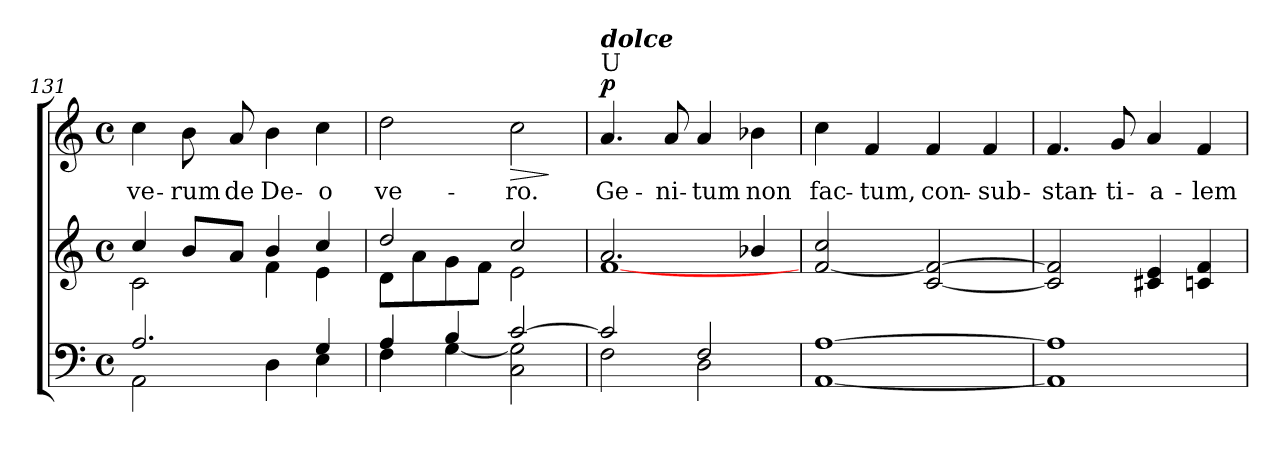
**kern	**kern	**kern	**text	**dynam
*part2	*part2	*part1	*part1	*part1
*staff3	*staff2	*staff1	*staff1	*staff1
*clefF4	*clefG2	*clefG2	*	*
*k[]	*k[]	*k[]	*	*
*C:	*C:	*C:	*	*
*M4/4	*M4/4	*M4/4	*	*
*met(c)	*met(c)	*met(c)	*	*
=131	=131	=131	=131	=131
*^	*^	*	*	*
!	!	!	!	!	!LO:LY:b	!
2.A/	2AA\	4cc/	2c\	4cc\	ve-	.
!	!	!	!	!	!LO:LY:b	!
.	.	8b/L	.	8b\	-rum	.
!	!	!	!	!	!LO:LY:b	!
.	.	8a/J	.	8a/	de	.
!	!	!	!	!	!LO:LY:b	!
.	4D\	4b/	4f\	4b\	De-	.
!	!	!	!	!	!LO:LY:b	!
4G/	4E\	4cc/	4e\	4cc\	-o	.
=132	=132	=132	=132	=132	=132	=132
!	!	!	!	!	!LO:LY:b	!
4A/	4F\	2dd/	8d\L	2dd\	ve-	.
.	.	.	8a\	.	.	.
4B/	[<4G\	.	8g\	.	.	.
.	.	.	8f\J	.	.	.
!	!	!	!	!	!LO:LY:b	!LO:HP:b
[>2c/	2C\ 2G\]	2cc/	2e\	2cc\	-ro.	>
*v	*v	*	*	*	*	*
*	*v	*v	*	*	*
.	.	.	.	]
=133	=133	=133	=133	=133
*^	*^	*	*	*
!	!	!	!	!LO:TX:a:t=U	!	!
!	!	!	!	!LO:TX:a:Bi:t=dolce	!	!
!	!	!	!	!	!LO:LY:b	!LO:DY:a
2c/]	2F\	2.a/	[<1f	4.a/	Ge-	p
!	!	!	!	!	!LO:LY:b	!
.	.	.	.	8a/	-ni-	.
!	!	!	!	!	!LO:LY:b	!
2F/	2D\	.	.	4a/	-tum	.
!	!	!	!	!	!LO:LY:b	!
.	.	4b-X/	.	4b-X\	non	.
*v	*v	*	*	*	*	*
*	*v	*v	*	*	*
=134	=134	=134	=134	=134
!	!	!	!LO:LY:b	!
[1AA [1A	[2f/ 2cc/	4cc\	fac-	.
!	!	!	!LO:LY:b	!
.	.	4f/	-tum,	.
!	!	!	!LO:LY:b	!
.	[2c/ 2f/_	4f/	con-	.
!	!	!	!LO:LY:b	!
.	.	4f/	-sub-	.
=135	=135	=135	=135	=135
!	!	!	!LO:LY:b	!
1AA] 1A]	2c/] 2f/]	4.f/	-stan-	.
!	!	!	!LO:LY:b	!
.	.	8g/	-ti-	.
!	!	!	!LO:LY:b	!
.	4c#X/ 4e/	4a/	-a-	.
!	!	!	!LO:LY:b	!
.	4cn/ 4f/	4f/	-lem	.
=	=	=	=	=
*-	*-	*-	*-	*-
